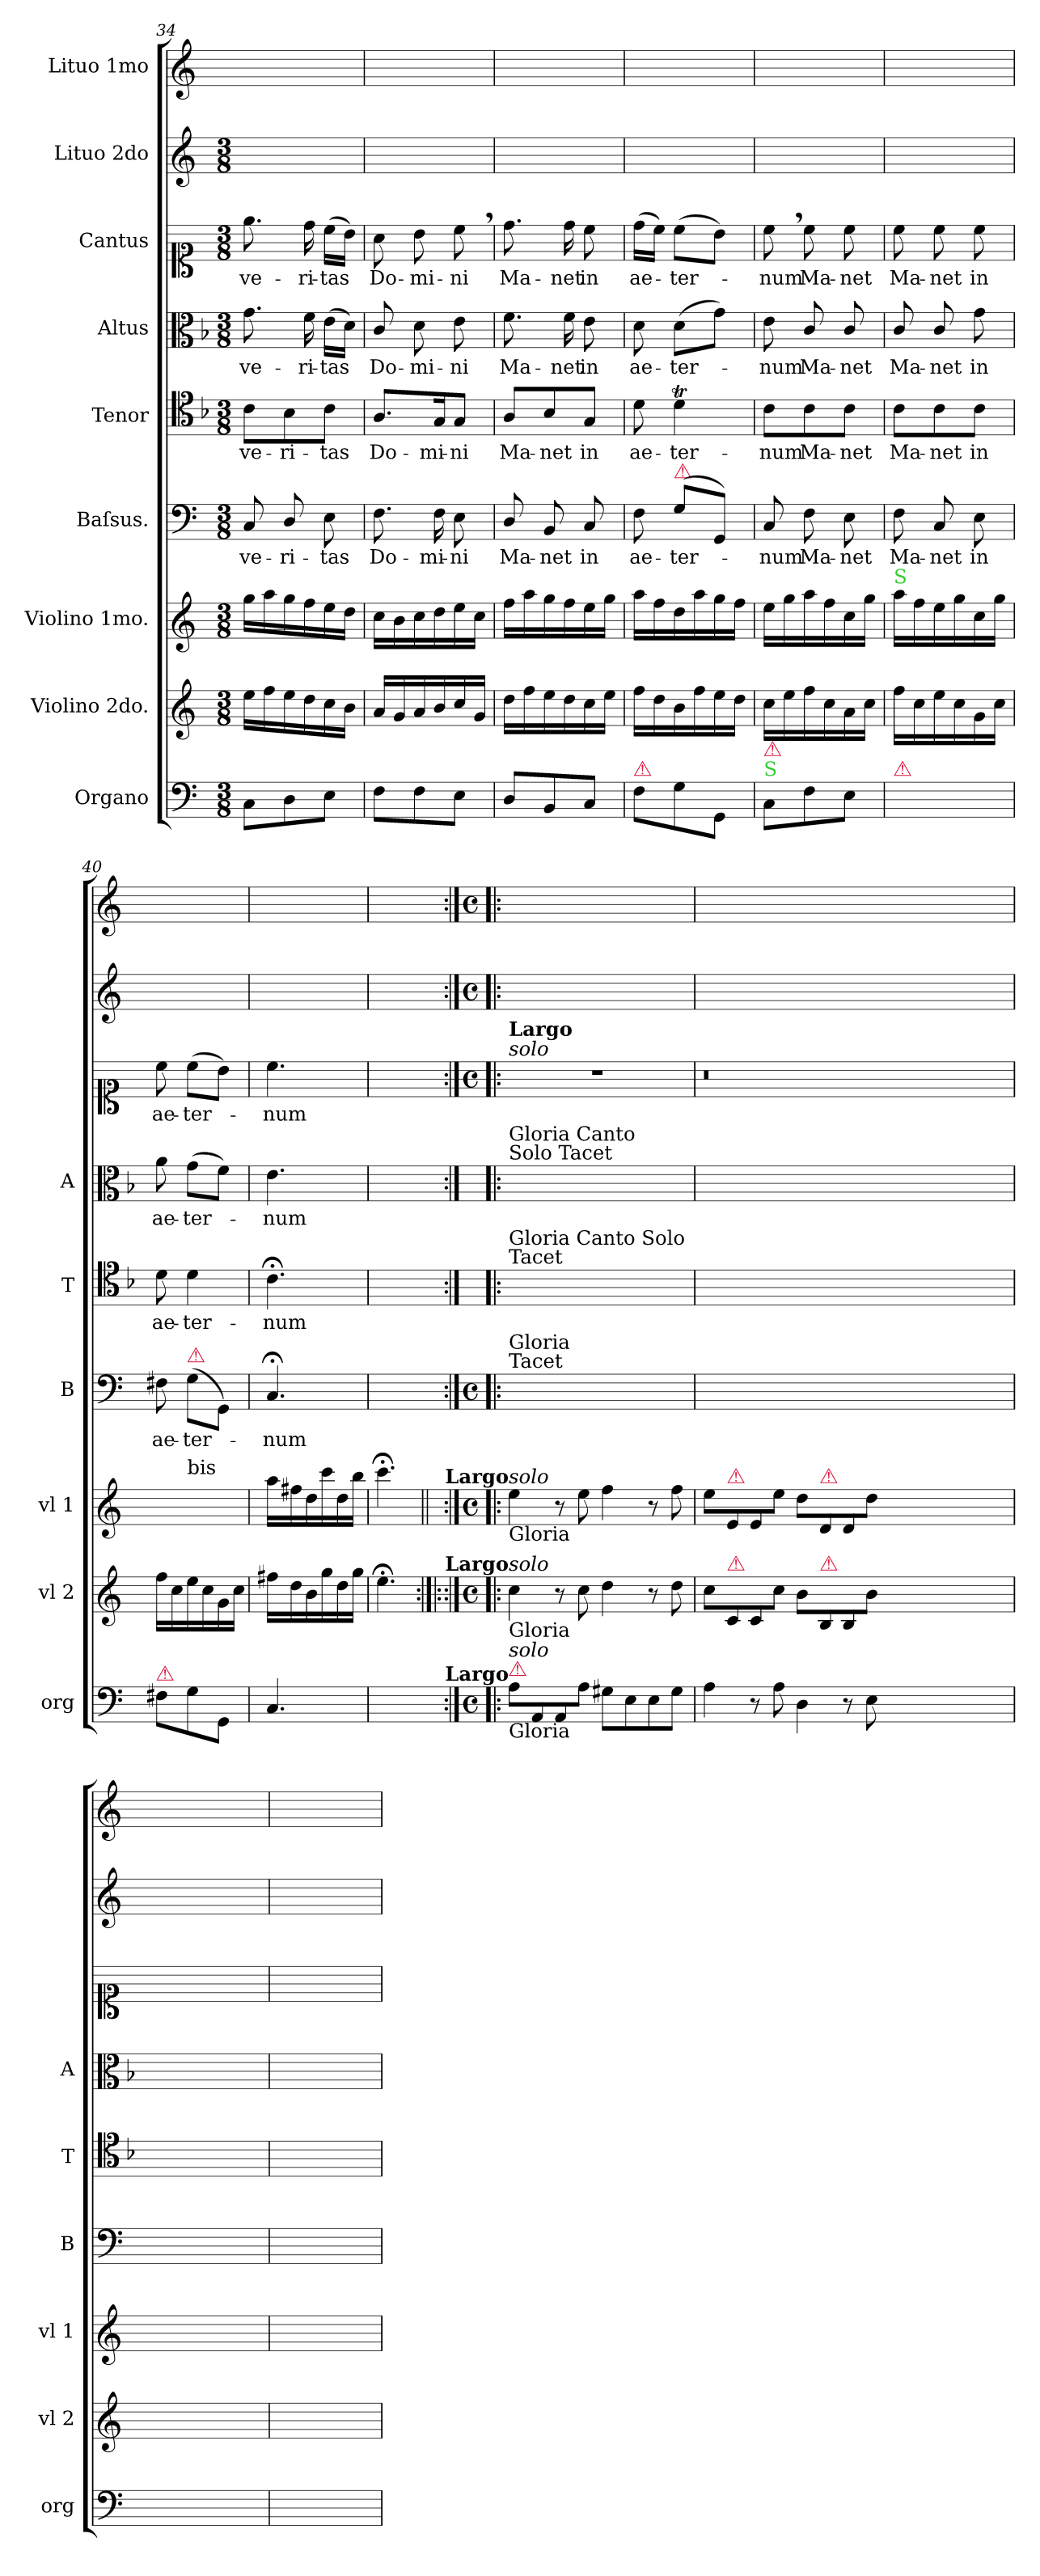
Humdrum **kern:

**kern	**kern	**kern	**kern	**text	**kern	**text	**kern	**text	**kern	**text	**kern	**kern
*part9	*part8	*part7	*part6	*part6	*part5	*part5	*part4	*part4	*part3	*part3	*part2	*part1
*staff9	*staff8	*staff7	*staff6	*staff6	*staff5	*staff5	*staff4	*staff4	*staff3	*staff3	*staff2	*staff1
*I"Organo	*I"Violino 2do.	*I"Violino 1mo.	*I"Baſsus.	*	*I"Tenor	*	*I"Altus	*	*I"Cantus	*	*I"Lituo 2do	*I"Lituo 1mo
*I'org	*I'vl 2	*I'vl 1	*I'B	*	*I'T	*	*I'A	*	*	*	*	*
*clefF4	*clefG2	*clefG2	*clefF4	*	*clefC4	*	*clefC3	*	*clefC1	*	*clefG2	*clefG2
*k[]	*k[]	*k[]	*k[]	*	*k[b-]	*	*k[b-]	*	*k[]	*	*k[]	*k[]
*C:	*C:	*C:	*C:	*	*	*	*	*	*C:	*	*C:	*C:
*M3/8	*M3/8	*M3/8	*M3/8	*	*M3/8	*	*M3/8	*	*M3/8	*	*M3/8	*
=34	=34	=34	=34	=34	=34	=34	=34	=34	=34	=34	=34	=34
8C\L	16ee\LL	16gg\LL	8C/	ve-	8c\L	ve-	8.g\	ve-	8.ee\	ve-	4.ryy	4.ryy
.	16ff\	16aa\	.	.	.	.	.	.	.	.	.	.
8D\	16ee\	16gg\	8D/	-ri-	8B-\	-ri-	.	.	.	.	.	.
.	16dd\	16ff\	.	.	.	.	16f\	-ri-	16dd\	-ri-	.	.
8E\J	16cc\	16ee\	8E\	-tas	8c\J	-tas	(16e\LL	-tas	(16cc\LL	-tas	.	.
.	16b\JJ	16dd\JJ	.	.	.	.	16d\JJ)	.	16b\JJ)	.	.	.
=35	=35	=35	=35	=35	=35	=35	=35	=35	=35	=35	=35	=35
8F\L	16a/LL	16cc\LL	8.F\	Do-	8.A/L	Do-	8c/	Do-	8a\	Do-	4.ryy	4.ryy
.	16g/	16b\	.	.	.	.	.	.	.	.	.	.
8F\	16a/	16cc\	.	.	.	.	8d\	-mi-	8b\	-mi-	.	.
.	16b/	16dd\	16F\	-mi-	16G/K	-mi-	.	.	.	.	.	.
8E\J	16cc/	16ee\	8E\	-ni	8G/J	-ni	8e\	-ni	8cc,<\	-ni	.	.
.	16g/JJ	16cc\JJ	.	.	.	.	.	.	.	.	.	.
=36	=36	=36	=36	=36	=36	=36	=36	=36	=36	=36	=36	=36
8D/L	16dd\LL	16ff\LL	8D/	Ma-	8A/L	Ma-	8.f\	Ma-	8.dd\	Ma-	4.ryy	4.ryy
.	16ff\	16aa\	.	.	.	.	.	.	.	.	.	.
8BB/	16ee\	16gg\	8BB/	-net	8B-/	-net	.	.	.	.	.	.
.	16dd\	16ff\	.	.	.	.	16f\	-net	16dd\	-net	.	.
8C/J	16cc\	16ee\	8C/	in	8G/J	in	8e\	in	8cc\	in	.	.
.	16ee\JJ	16gg\JJ	.	.	.	.	.	.	.	.	.	.
=37	=37	=37	=37	=37	=37	=37	=37	=37	=37	=37	=37	=37
!LO:TX:a:color=crimson:t=⚠	!	!	!	!	!	!	!	!	!	!	!	!
8F\L	16ff\LL	16aa\LL	8F\	ae-	8d\	ae-	8d\	ae-	(16dd\LL	ae-	4.ryy	4.ryy
.	16dd\	16ff\	.	.	.	.	.	.	16cc\JJ)	.	.	.
!	!	!	!LO:TX:a:color=crimson:t=⚠	!	!	!	!	!	!	!	!	!
8G\	16b\	16dd\	(8G\L	-ter-	4dT\	-ter-	(8d\L	-ter-	(8cc\L	-ter-	.	.
.	16ff\	16aa\	.	.	.	.	.	.	.	.	.	.
8GG/J	16ee\	16gg\	8GG/J)	.	.	.	8g\J)	.	8b\J)	.	.	.
.	16dd\JJ	16ff\JJ	.	.	.	.	.	.	.	.	.	.
=38	=38	=38	=38	=38	=38	=38	=38	=38	=38	=38	=38	=38
!LO:TX:a:color=limegreen:t=S	!	!	!	!	!	!	!	!	!	!	!	!
!LO:TX:a:color=crimson:t=⚠	!	!	!	!	!	!	!	!	!	!	!	!
8C/L	16cc\LL	16ee\LL	8C/	-num	8c\L	-num	8e\	-num	8cc,<\	-num	4.ryy	4.ryy
.	16ee\	16gg\	.	.	.	.	.	.	.	.	.	.
8F\	16ff\	16aa\	8F\	Ma-	8c\	Ma-	8c/	Ma-	8cc\	Ma-	.	.
.	16cc\	16ff\	.	.	.	.	.	.	.	.	.	.
8E\J	16a\	16cc\	8E\	-net	8c\J	-net	8c/	-net	8cc\	-net	.	.
.	16cc\JJ	16gg\JJ	.	.	.	.	.	.	.	.	.	.
=39	=39	=39	=39	=39	=39	=39	=39	=39	=39	=39	=39	=39
!	!	!LO:TX:a:color=limegreen:t=S	!	!	!	!	!	!	!	!	!	!
!LO:TX:a:color=crimson:t=⚠	!	!	!	!	!	!	!	!	!	!	!	!
!	!	!	!	!LO:LY:i	!	!	!	!LO:LY:i	!	!LO:LY:i	!	!
8C/Lyy	16ff\LL	16aa\LL	8F\	Ma-	8c\L	Ma-	8c/	Ma-	8cc\	Ma-	4.ryy	4.ryy
.	16cc\	16ff\	.	.	.	.	.	.	.	.	.	.
!	!	!	!	!LO:LY:i	!	!	!	!LO:LY:i	!	!LO:LY:i	!	!
8F\yy	16ee\	16ee\	8C/	-net	8c\	-net	8c/	-net	8cc\	-net	.	.
.	16cc\	16gg\	.	.	.	.	.	.	.	.	.	.
8E\Jyy	16g\	16cc\	8E\	in	8c\J	in	8g\	in	8cc\	in	.	.
.	16cc\JJ	16gg\JJ	.	.	.	.	.	.	.	.	.	.
=40	=40	=40	=40	=40	=40	=40	=40	=40	=40	=40	=40	=40
!LO:TX:a:color=crimson:t=⚠	!	!	!	!	!	!	!	!	!	!	!	!
8F#X\L	16ff\LL	16aa\LLyy	8F#X\	ae-	8d\	ae-	8a\	ae-	8cc\	ae-	4.ryy	4.ryy
.	16cc\	16ff\yy	.	.	.	.	.	.	.	.	.	.
!	!	!	!LO:TX:a:color=crimson:t=⚠	!	!	!	!	!	!	!	!	!
!	!	!LO:TX:a:t=bis	!	!	!	!	!	!	!	!	!	!
8G\	16ee\	16ee\yy	(8G\L	-ter-	4d\	-ter-	(8g\L	-ter-	(8cc\L	-ter-	.	.
.	16cc\	16gg\yy	.	.	.	.	.	.	.	.	.	.
8GG\J	16g\	16cc\yy	8GG\J)	.	.	.	8f\J)	.	8b\J)	.	.	.
.	16cc\JJ	16gg\JJyy	.	.	.	.	.	.	.	.	.	.
=41	=41	=41	=41	=41	=41	=41	=41	=41	=41	=41	=41	=41
4.C/	16ff#X\LL	16aa\LL	4.C;/	-num	4.c;<\	-num	4.e\	-num	4.cc\	-num	4.ryy	4.ryy
.	16dd\	16ff#X\	.	.	.	.	.	.	.	.	.	.
.	16b\	16dd\	.	.	.	.	.	.	.	.	.	.
.	16gg\	16ccc\	.	.	.	.	.	.	.	.	.	.
.	16dd\	16dd\	.	.	.	.	.	.	.	.	.	.
.	16gg\JJ	16bb\JJ	.	.	.	.	.	.	.	.	.	.
=42	=42	=42	=42	=42	=42	=42	=42	=42	=42	=42	=42	=42
4.ryy	4.ee;<\	4.ccc;<\	4.ryy	.	4.ryy	.	4.ryy	.	4.ryy	.	4.ryy	4.ryy
=43||	=43:|!|:	=43||	=43||	=43||	=43||	=43||	=43||	=43||	=43||	=43||	=43||	=43||
*M4/4	*M4/4	*M4/4	*M4/4	*	*	*	*	*	*M4/4	*	*M4/4	*M4/4
*met(c)	*met(c)	*met(c)	*met(c)	*	*	*	*	*	*met(c)	*	*met(c)	*met(c)
!	!	!	!	!	!	!	!	!	!LO:TX:a:i:t=solo	!	!	!
!	!	!	!	!	!	!	!	!	!LO:TX:a:B:t=Largo	!	!	!
!	!	!	!	!	!	!	!LO:TX:a:t=Gloria Canto \nSolo Tacet	!	!	!	!	!
!	!	!	!	!	!LO:TX:a:t=Gloria Canto Solo \nTacet	!	!	!	!	!	!	!
!	!	!	!LO:TX:a:t=Gloria \nTacet	!	!	!	!	!	!	!	!	!
!	!	!LO:TX:a:i:t=solo	!	!	!	!	!	!	!	!	!	!
!	!	!LO:TX:a:B:rj:t=Largo	!	!	!	!	!	!	!	!	!	!
!	!	!LO:TX:b:t=Gloria	!	!	!	!	!	!	!	!	!	!
!	!LO:TX:a:i:t=solo	!	!	!	!	!	!	!	!	!	!	!
!	!LO:TX:a:B:rj:t=Largo	!	!	!	!	!	!	!	!	!	!	!
!	!LO:TX:b:t=Gloria	!	!	!	!	!	!	!	!	!	!	!
!LO:TX:b:t=Gloria	!	!	!	!	!	!	!	!	!	!	!	!
!LO:TX:a:color=crimson:t=⚠	!	!	!	!	!	!	!	!	!	!	!	!
!LO:TX:a:i:t=solo	!	!	!	!	!	!	!	!	!	!	!	!
!LO:TX:a:B:rj:t=Largo	!	!	!	!	!	!	!	!	!	!	!	!
8A\L	4cc\	4ee\	1ryy	.	4.ryy	.	4.ryy	.	1r	.	1ryy	1ryy
8AA/	.	.	.	.	.	.	.	.	.	.	.	.
8AA/	8r	8r	.	.	.	.	.	.	.	.	.	.
8A\J	8cc\	8ee\	.	.	2ryy	.	2ryy	.	.	.	.	.
8G#X\L	4dd\	4ff\	.	.	.	.	.	.	.	.	.	.
8E\	.	.	.	.	.	.	.	.	.	.	.	.
8E\	8r	8r	.	.	.	.	.	.	.	.	.	.
8G#\J	8dd\	8ff\	.	.	8ryy	.	8ryy	.	.	.	.	.
=44	=44	=44	=44	=44	=44	=44	=44	=44	=44	=44	=44	=44
4A\	8cc\L	8ee\L	1ryy	.	2ryy	.	2ryy	.	0.r	.	1ryy	1ryy
!	!	!LO:TX:a:color=crimson:t=⚠	!	!	!	!	!	!	!	!	!	!
!	!LO:TX:a:color=crimson:t=⚠	!	!	!	!	!	!	!	!	!	!	!
.	8c/	8e/	.	.	.	.	.	.	.	.	.	.
8r	8c/	8e/	.	.	.	.	.	.	.	.	.	.
8A\	8cc\J	8ee\J	.	.	.	.	.	.	.	.	.	.
4D\	8b\L	8dd\L	.	.	8ryy	.	8ryy	.	.	.	.	.
!	!	!LO:TX:a:color=crimson:t=⚠	!	!	!	!	!	!	!	!	!	!
!	!LO:TX:a:color=crimson:t=⚠	!	!	!	!	!	!	!	!	!	!	!
.	8B/	8d/	.	.	4.ryy	.	4.ryy	.	.	.	.	.
8r	8B/	8d/	.	.	.	.	.	.	.	.	.	.
8E\	8b\J	8dd\J	.	.	.	.	.	.	.	.	.	.
0ryy	0ryy	0ryy	0ryy	.	0ryy	.	0ryy	.	.	.	0ryy	0ryy
=	=	=	=	=	=	=	=	=	=	=	=	=
1ryy	1ryy	1ryy	1ryy	.	4.ryy	.	4.ryy	.	1ryy	.	1ryy	1ryy
.	.	.	.	.	2ryy	.	2ryy	.	.	.	.	.
.	.	.	.	.	8ryy	.	8ryy	.	.	.	.	.
=	=	=	=	=	=	=	=	=	=	=	=	=
1ryy	1ryy	1ryy	1ryy	.	4ryy	.	4ryy	.	1ryy	.	1ryy	1ryy
.	.	.	.	.	2.ryy	.	2.ryy	.	.	.	.	.
=	=	=	=	=	=	=	=	=	=	=	=	=
*-	*-	*-	*-	*-	*-	*-	*-	*-	*-	*-	*-	*-
